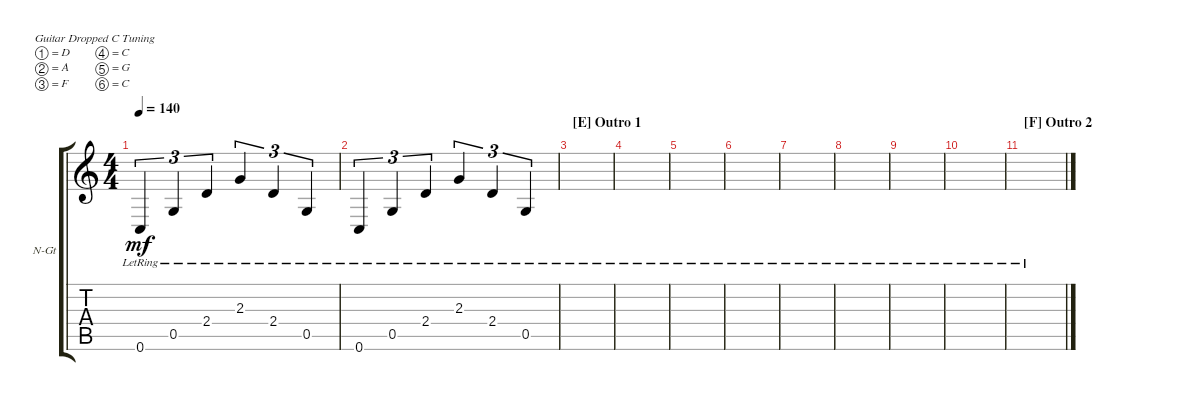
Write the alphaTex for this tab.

\bracketExtendMode groupsimilarinstruments
\firstSystemTrackNameOrientation horizontal
\otherSystemsTrackNameOrientation horizontal
\track ("Clean" "N-Gt") {instrument acousticguitarnylon}
\staff {score tabs}
\tuning (D4 A3 F3 C3 G2 C2)
\ts (4 4)
\tempo 140
\clef g2
\scale
0.333333
\ks c
0.6{lr}.4{tu (3 2) dy mf} 0.5{lr}.4{tu (3 2)} 2.4{lr}.4{tu (3 2)} 2.3{lr}.4{tu (3 2)} 2.4{lr}.4{tu (3 2)} 0.5{lr}.4{tu (3 2)} |
\scale
0.333333 0.6{lr}.4{tu (3 2)} 0.5{lr}.4{tu (3 2)} 2.4{lr}.4{tu (3 2)} 2.3{lr}.4{tu (3 2)} 2.4{lr}.4{tu (3 2)} 0.5{lr}.4{tu (3 2)} |
\section ("E" "Outro 1")
\scale
0.333333 |
\scale
0.333333 |
\scale
0.333333 |
\scale
0.333333 |
\scale
0.333333 |
\scale
0.333333 |
\scale
0.333333 |
\scale
0.333333 |
\section ("F" "Outro 2")
\scale
0.333333 |
\scale
0.333333 |
\scale
0.333333 |
\scale
0.333333 |
\scale
0.333333 |
\scale
0.333333
